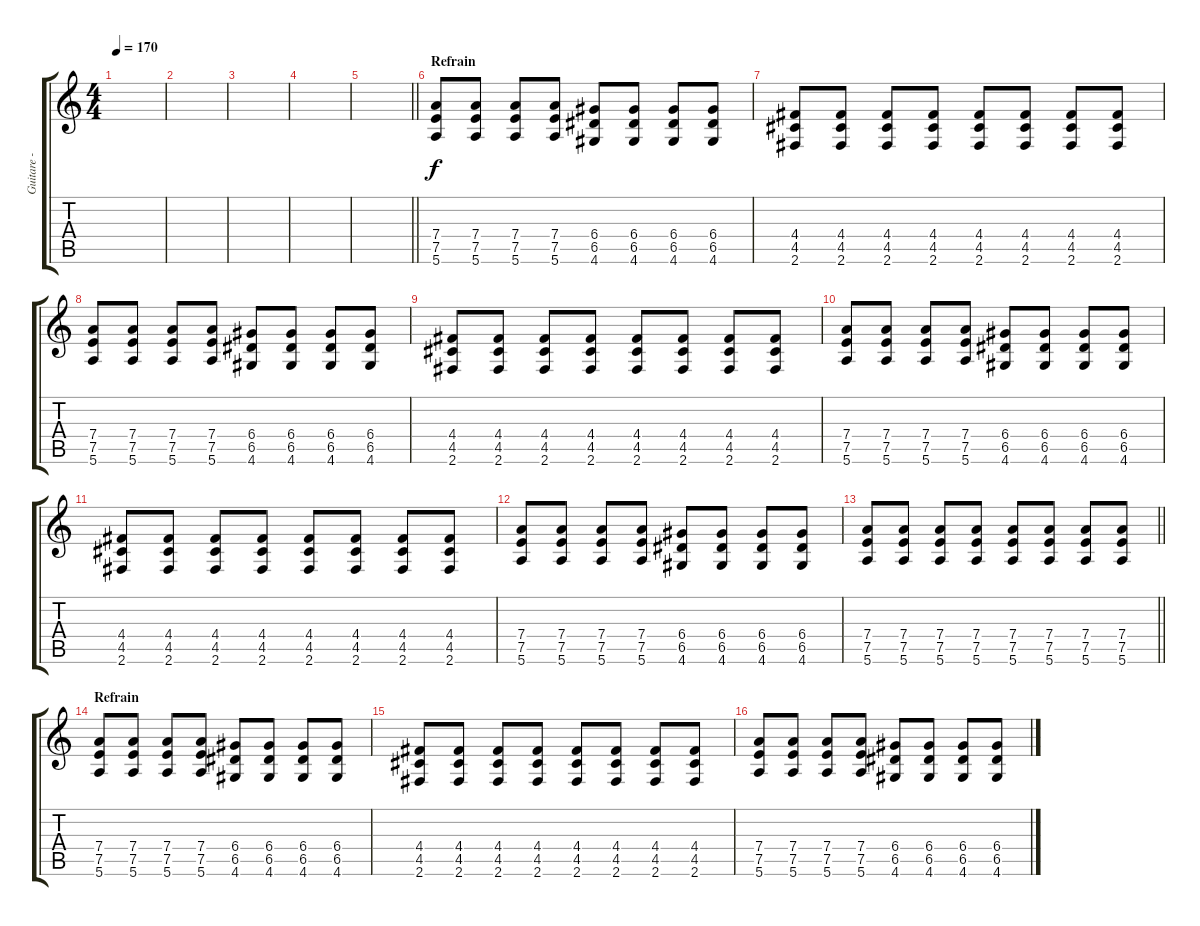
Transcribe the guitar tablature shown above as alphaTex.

\track ("Guitare - Yann" "Guitare - ") {instrument overdrivenguitar}
\staff {score tabs}
\tuning (E4 B3 G3 D3 A2 E2) {hide}
\ts (4 4)
\tempo 170
\clef g2
\ks c
|
|
|
|
\barLineRight lightlight
|
\section ("" "Refrain")
(7.4 7.5 5.6).8 (7.4 7.5 5.6).8 (7.4 7.5 5.6).8 (7.4 7.5 5.6).8 (6.4 6.5 4.6).8 (6.4 6.5 4.6).8 (6.4 6.5 4.6).8 (6.4 6.5 4.6).8 |
(4.4 4.5 2.6).8 (4.4 4.5 2.6).8 (4.4 4.5 2.6).8 (4.4 4.5 2.6).8 (4.4 4.5 2.6).8 (4.4 4.5 2.6).8 (4.4 4.5 2.6).8 (4.4 4.5 2.6).8 |
(7.4 7.5 5.6).8 (7.4 7.5 5.6).8 (7.4 7.5 5.6).8 (7.4 7.5 5.6).8 (6.4 6.5 4.6).8 (6.4 6.5 4.6).8 (6.4 6.5 4.6).8 (6.4 6.5 4.6).8 |
(4.4 4.5 2.6).8 (4.4 4.5 2.6).8 (4.4 4.5 2.6).8 (4.4 4.5 2.6).8 (4.4 4.5 2.6).8 (4.4 4.5 2.6).8 (4.4 4.5 2.6).8 (4.4 4.5 2.6).8 |
(7.4 7.5 5.6).8 (7.4 7.5 5.6).8 (7.4 7.5 5.6).8 (7.4 7.5 5.6).8 (6.4 6.5 4.6).8 (6.4 6.5 4.6).8 (6.4 6.5 4.6).8 (6.4 6.5 4.6).8 |
(4.4 4.5 2.6).8 (4.4 4.5 2.6).8 (4.4 4.5 2.6).8 (4.4 4.5 2.6).8 (4.4 4.5 2.6).8 (4.4 4.5 2.6).8 (4.4 4.5 2.6).8 (4.4 4.5 2.6).8 |
(7.4 7.5 5.6).8 (7.4 7.5 5.6).8 (7.4 7.5 5.6).8 (7.4 7.5 5.6).8 (6.4 6.5 4.6).8 (6.4 6.5 4.6).8 (6.4 6.5 4.6).8 (6.4 6.5 4.6).8 |
\barLineRight lightlight
(7.4 7.5 5.6).8 (7.4 7.5 5.6).8 (7.4 7.5 5.6).8 (7.4 7.5 5.6).8 (7.4 7.5 5.6).8 (7.4 7.5 5.6).8 (7.4 7.5 5.6).8 (7.4 7.5 5.6).8 |
\section ("" "Refrain")
(7.4 7.5 5.6).8 (7.4 7.5 5.6).8 (7.4 7.5 5.6).8 (7.4 7.5 5.6).8 (6.4 6.5 4.6).8 (6.4 6.5 4.6).8 (6.4 6.5 4.6).8 (6.4 6.5 4.6).8 |
(4.4 4.5 2.6).8 (4.4 4.5 2.6).8 (4.4 4.5 2.6).8 (4.4 4.5 2.6).8 (4.4 4.5 2.6).8 (4.4 4.5 2.6).8 (4.4 4.5 2.6).8 (4.4 4.5 2.6).8 |
(7.4 7.5 5.6).8 (7.4 7.5 5.6).8 (7.4 7.5 5.6).8 (7.4 7.5 5.6).8 (6.4 6.5 4.6).8 (6.4 6.5 4.6).8 (6.4 6.5 4.6).8 (6.4 6.5 4.6).8
